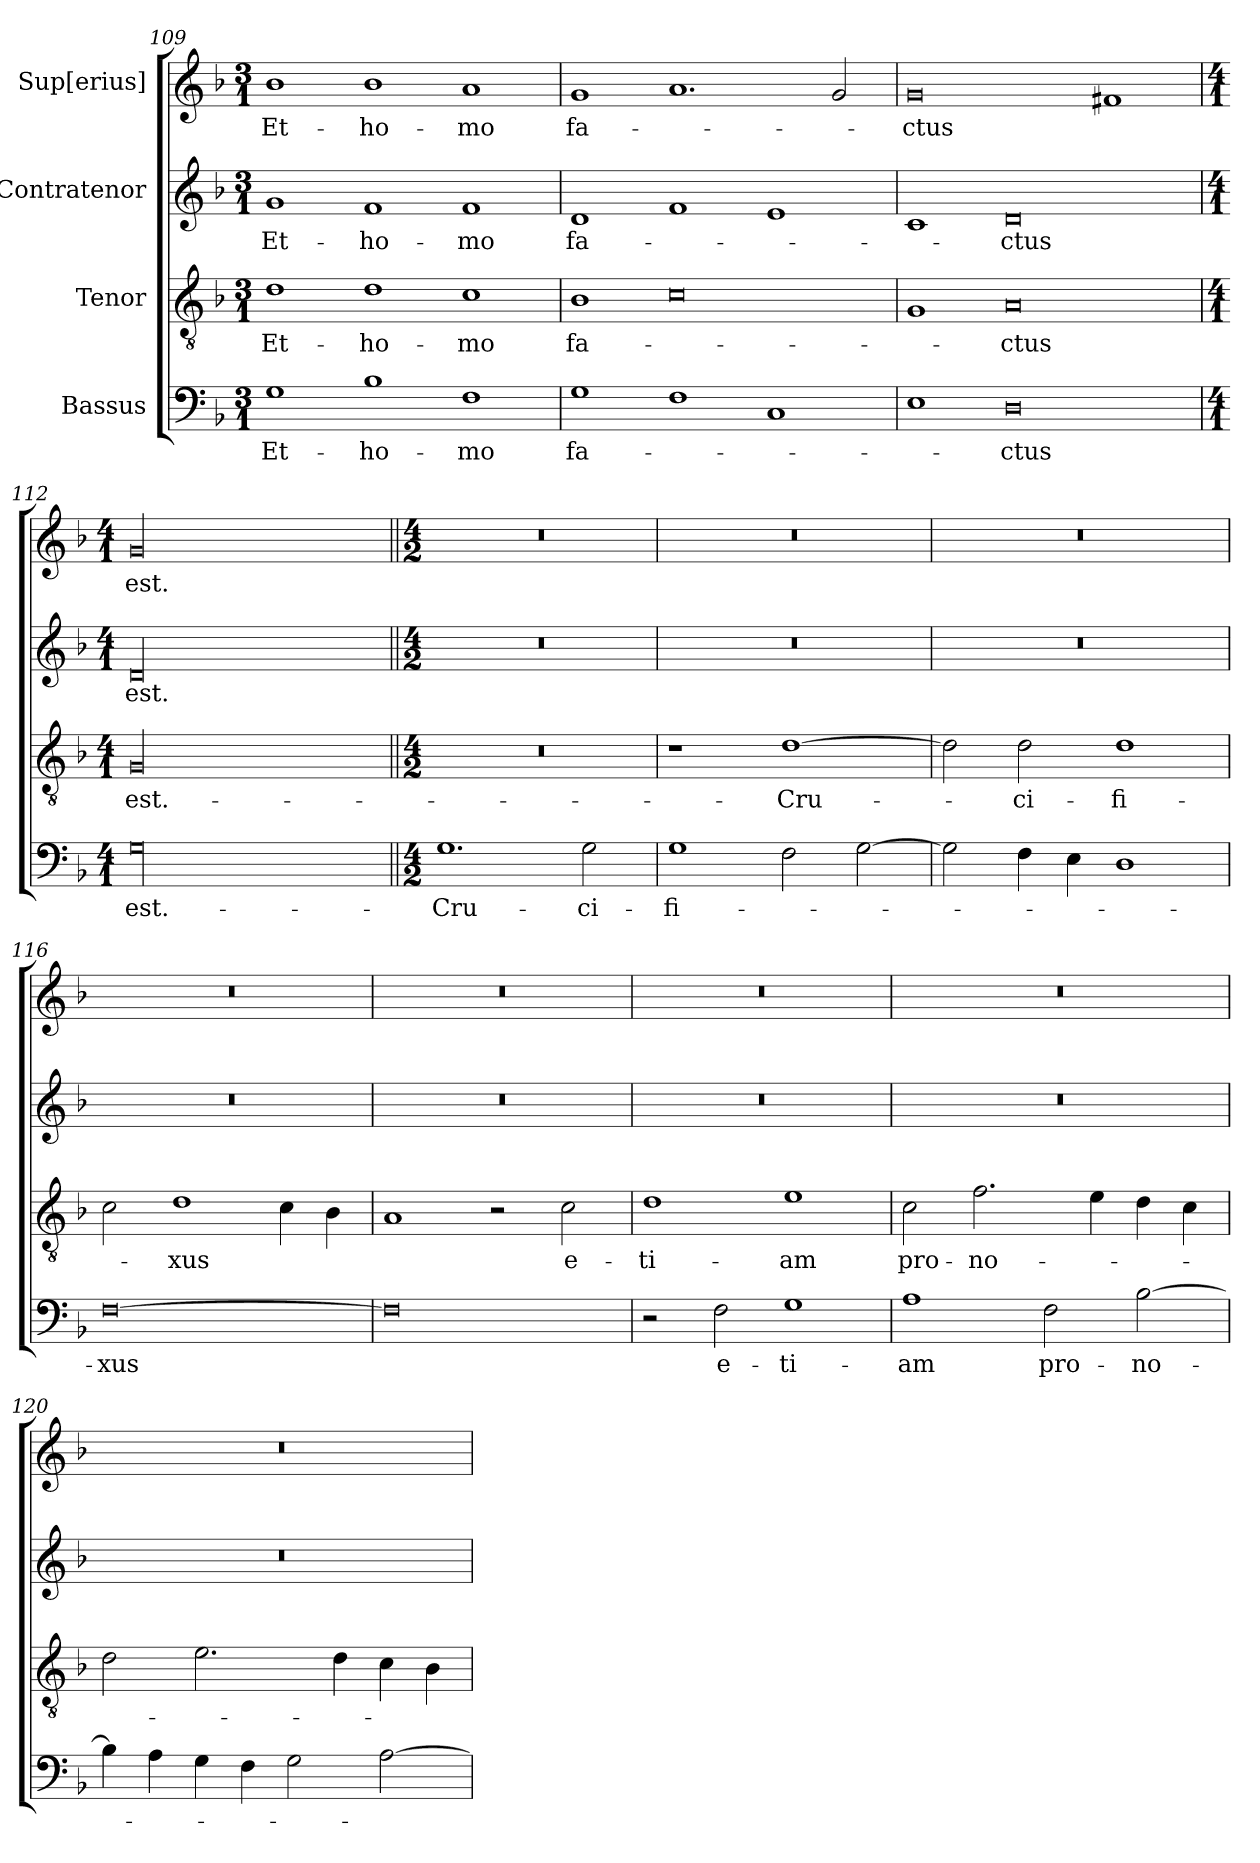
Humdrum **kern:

**kern	**text	**kern	**text	**kern	**text	**kern	**text
*part4	*part4	*part3	*part3	*part2	*part2	*part1	*part1
*staff4	*staff4	*staff3	*staff3	*staff2	*staff2	*staff1	*staff1
*I"Bassus	*	*I"Tenor	*	*I"Contratenor	*	*I"Sup[erius]	*
*clefF4	*	*clefGv2	*	*clefG2	*	*clefG2	*
*k[b-]	*	*k[b-]	*	*k[b-]	*	*k[b-]	*
*M3/1	*	*M3/1	*	*M3/1	*	*M3/1	*
=109	=109	=109	=109	=109	=109	=109	=109
1G\	Et-	1d\	Et-	1g/	Et-	1b-\	Et-
1B-\	ho-	1d\	ho-	1f/	ho-	1b-\	ho-
1F\	-mo	1c\	-mo	1f/	-mo	1a/	-mo
=110	=110	=110	=110	=110	=110	=110	=110
1G\	fa-	1B-\	fa-	1d/	fa-	1g/	fa-
1F\	.	0c\	.	1f/	.	1.a/	.
1C/	.	.	.	1e/	.	.	.
.	.	.	.	.	.	2g/	.
=111	=111	=111	=111	=111	=111	=111	=111
1E\	.	1G/	.	1c/	.	0g/	-ctus
0D\	-ctus	0A/	-ctus	0d/	-ctus	.	.
.	.	.	.	.	.	1f#X/	.
=112	=112	=112	=112	=112	=112	=112	=112
*M4/1	*	*M4/1	*	*M4/1	*	*M4/1	*
00G\	est.-	00G/	est.-	00d/	est.-	00g/	est.-
=113||	=113||	=113||	=113||	=113||	=113||	=113||	=113||
*M4/2	*	*M4/2	*	*M4/2	*	*M4/2	*
1.G\	Cru-	0r	.	0r	.	0r	.
2G\	-ci-	.	.	.	.	.	.
=114	=114	=114	=114	=114	=114	=114	=114
1G\	-fi-	1r	.	0r	.	0r	.
2F\	.	[1d\	Cru-	.	.	.	.
[2G\	.	.	.	.	.	.	.
=115	=115	=115	=115	=115	=115	=115	=115
2G\]	.	2d\]	.	0r	.	0r	.
4F\	.	2d\	-ci-	.	.	.	.
4E\	.	.	.	.	.	.	.
1D\	.	1d\	-fi-	.	.	.	.
=116	=116	=116	=116	=116	=116	=116	=116
[0F\	-xus	2c\	.	0r	.	0r	.
.	.	1d\	-xus	.	.	.	.
.	.	4c\	.	.	.	.	.
.	.	4B-\	.	.	.	.	.
=117	=117	=117	=117	=117	=117	=117	=117
0F\]	.	1A/	.	0r	.	0r	.
.	.	2r	.	.	.	.	.
.	.	2c\	e-	.	.	.	.
=118	=118	=118	=118	=118	=118	=118	=118
2r	.	1d\	-ti-	0r	.	0r	.
2F\	e-	.	.	.	.	.	.
1G\	-ti-	1e\	-am	.	.	.	.
=119	=119	=119	=119	=119	=119	=119	=119
1A\	-am	2c\	pro-	0r	.	0r	.
.	.	2.f\	no-	.	.	.	.
2F\	pro-	.	.	.	.	.	.
.	.	4e\	.	.	.	.	.
[2B-\	no-	4d\	.	.	.	.	.
.	.	4c\	.	.	.	.	.
=120	=120	=120	=120	=120	=120	=120	=120
4B-\]	.	2d\	.	0r	.	0r	.
4A\	.	.	.	.	.	.	.
4G\	.	2.e\	.	.	.	.	.
4F\	.	.	.	.	.	.	.
2G\	.	.	.	.	.	.	.
.	.	4d\	.	.	.	.	.
[2A\	.	4c\	.	.	.	.	.
.	.	4B-\	.	.	.	.	.
=	=	=	=	=	=	=	=
*-	*-	*-	*-	*-	*-	*-	*-
